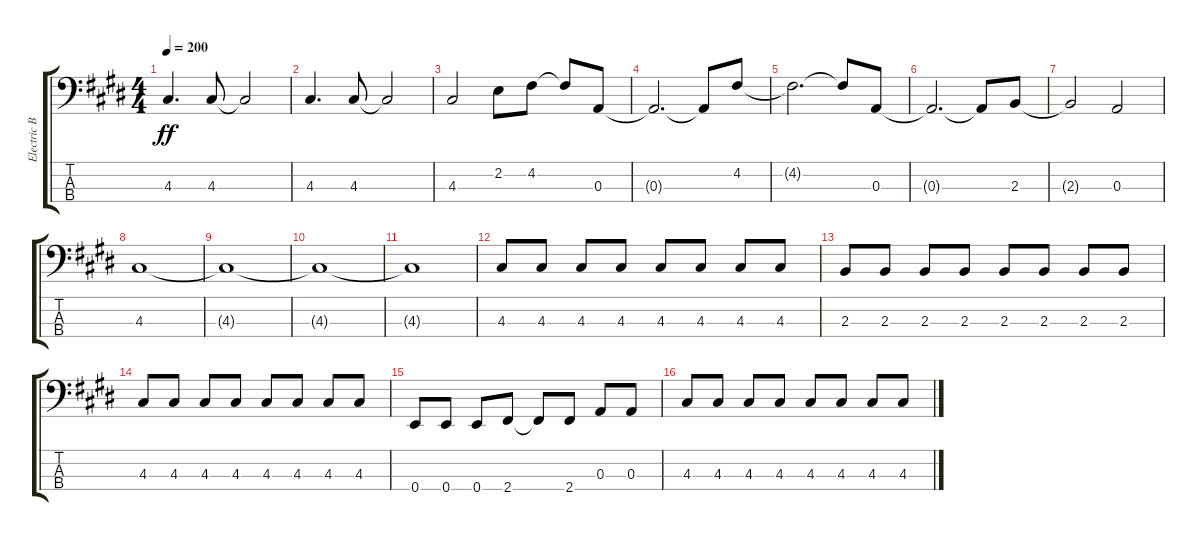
\track ("Electric Bass" "Electric B") {instrument electricbassfinger}
\staff {score tabs}
\tuning (G2 D2 A1 E1) {hide}
\ts (4 4)
\tempo 200
\clef f4
\ks c#minor
4.3.4{d dy ff} 4.3.8 4.3{t}.2 |
4.3.4{d} 4.3.8 4.3{t}.2 |
4.3.2 2.2.8 4.2.8 4.2{t}.8 0.3.8 |
0.3{t}.2{d} 0.3{t}.8 4.2.8 |
4.2{t}.2{d} 4.2{t}.8 0.3.8 |
0.3{t}.2{d} 0.3{t}.8 2.3.8 |
2.3{t}.2 0.3.2 |
4.3.1 |
4.3{t}.1 |
4.3{t}.1 |
4.3{t}.1 |
4.3.8 4.3.8 4.3.8 4.3.8 4.3.8 4.3.8 4.3.8 4.3.8 |
2.3.8 2.3.8 2.3.8 2.3.8 2.3.8 2.3.8 2.3.8 2.3.8 |
4.3.8 4.3.8 4.3.8 4.3.8 4.3.8 4.3.8 4.3.8 4.3.8 |
0.4.8 0.4.8 0.4.8 2.4.8 2.4{t}.8 2.4.8 0.3.8 0.3.8 |
4.3.8 4.3.8 4.3.8 4.3.8 4.3.8 4.3.8 4.3.8 4.3.8
